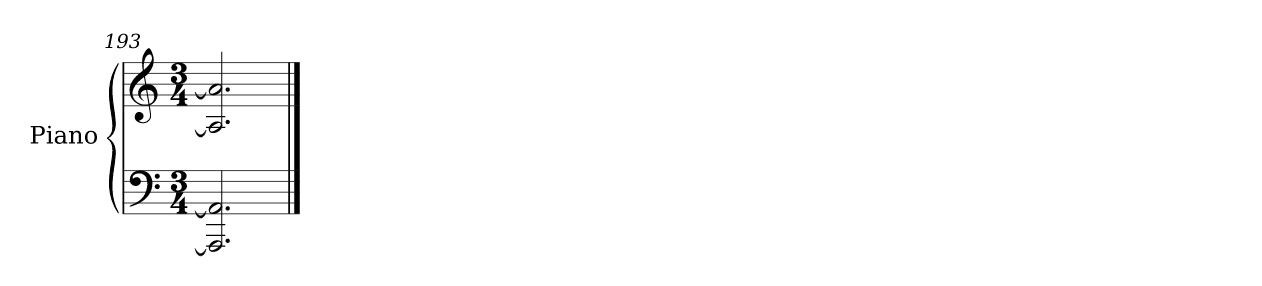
**kern	**kern
*part1	*part1
*staff2	*staff1
*I"Piano	*
*I'Pno.	*
*clefF4	*clefG2
*k[]	*k[]
*M3/4	*M3/4
=193	=193
2.AAA/] 2.AA/]	2.A/] 2.a/]
==	==
*-	*-
